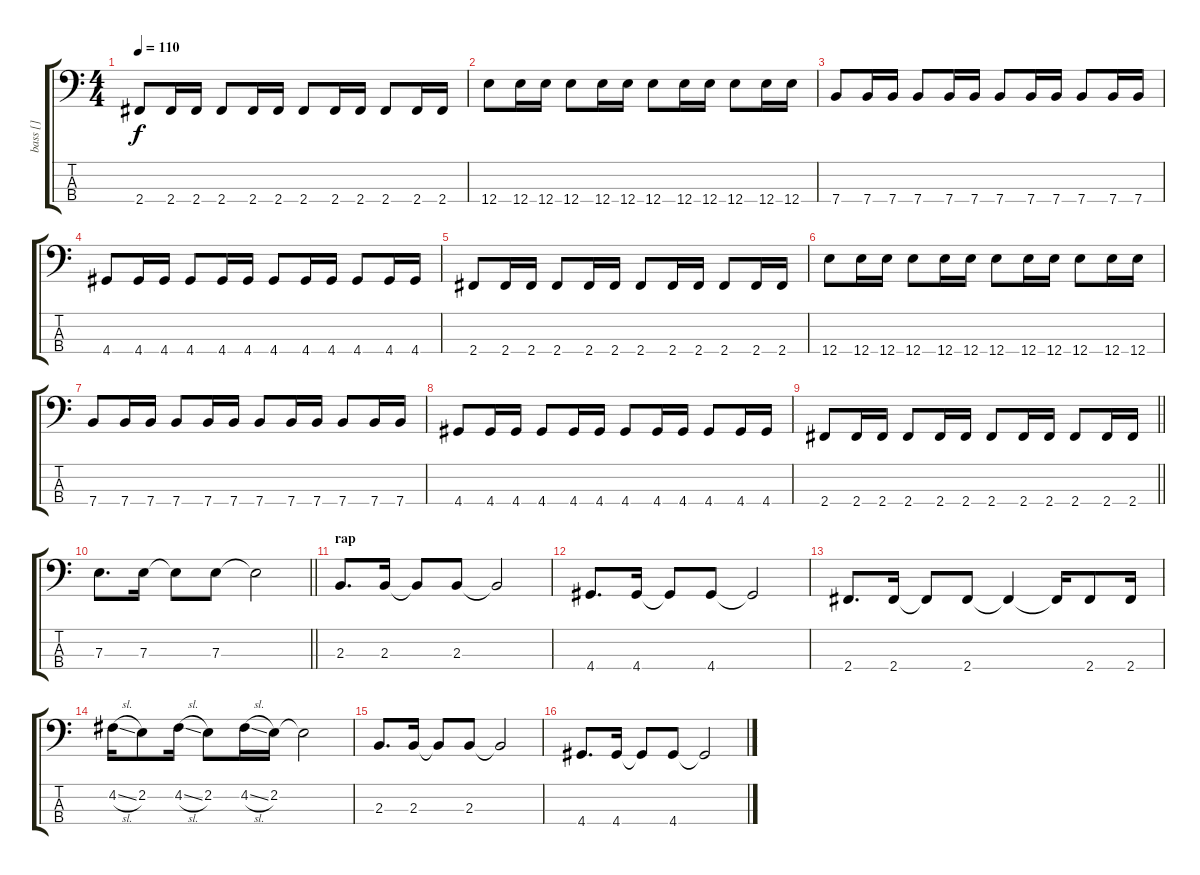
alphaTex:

\track ("bass []" "bass []") {instrument electricbassfinger}
\staff {score tabs}
\tuning (G2 D2 A1 E1) {hide}
\ts (4 4)
\tempo 110
\clef f4
\ks c
2.4.8{dy f} 2.4.16 2.4.16 2.4.8 2.4.16 2.4.16 2.4.8 2.4.16 2.4.16 2.4.8 2.4.16 2.4.16 |
12.4.8 12.4.16 12.4.16 12.4.8 12.4.16 12.4.16 12.4.8 12.4.16 12.4.16 12.4.8 12.4.16 12.4.16 |
7.4.8 7.4.16 7.4.16 7.4.8 7.4.16 7.4.16 7.4.8 7.4.16 7.4.16 7.4.8 7.4.16 7.4.16 |
4.4.8 4.4.16 4.4.16 4.4.8 4.4.16 4.4.16 4.4.8 4.4.16 4.4.16 4.4.8 4.4.16 4.4.16 |
2.4.8 2.4.16 2.4.16 2.4.8 2.4.16 2.4.16 2.4.8 2.4.16 2.4.16 2.4.8 2.4.16 2.4.16 |
12.4.8 12.4.16 12.4.16 12.4.8 12.4.16 12.4.16 12.4.8 12.4.16 12.4.16 12.4.8 12.4.16 12.4.16 |
7.4.8 7.4.16 7.4.16 7.4.8 7.4.16 7.4.16 7.4.8 7.4.16 7.4.16 7.4.8 7.4.16 7.4.16 |
4.4.8 4.4.16 4.4.16 4.4.8 4.4.16 4.4.16 4.4.8 4.4.16 4.4.16 4.4.8 4.4.16 4.4.16 |
\barLineRight lightlight
2.4.8 2.4.16 2.4.16 2.4.8 2.4.16 2.4.16 2.4.8 2.4.16 2.4.16 2.4.8 2.4.16 2.4.16 |
\barLineRight lightlight
7.3.8{d} 7.3.16 7.3{t}.8 7.3.8 7.3{t}.2 |
\section ("" "rap")
2.3.8{d} 2.3.16 2.3{t}.8 2.3.8 2.3{t}.2 |
4.4.8{d} 4.4.16 4.4{t}.8 4.4.8 4.4{t}.2 |
2.4.8{d} 2.4.16 2.4{t}.8 2.4.8 2.4{t}.4 2.4{t}.16 2.4.8 2.4.16 |
4.2{sl}.16 2.2.8 4.2{sl}.16 2.2.8 4.2{sl}.16 2.2.16 2.2{t}.2 |
2.3.8{d} 2.3.16 2.3{t}.8 2.3.8 2.3{t}.2 |
4.4.8{d} 4.4.16 4.4{t}.8 4.4.8 4.4{t}.2
